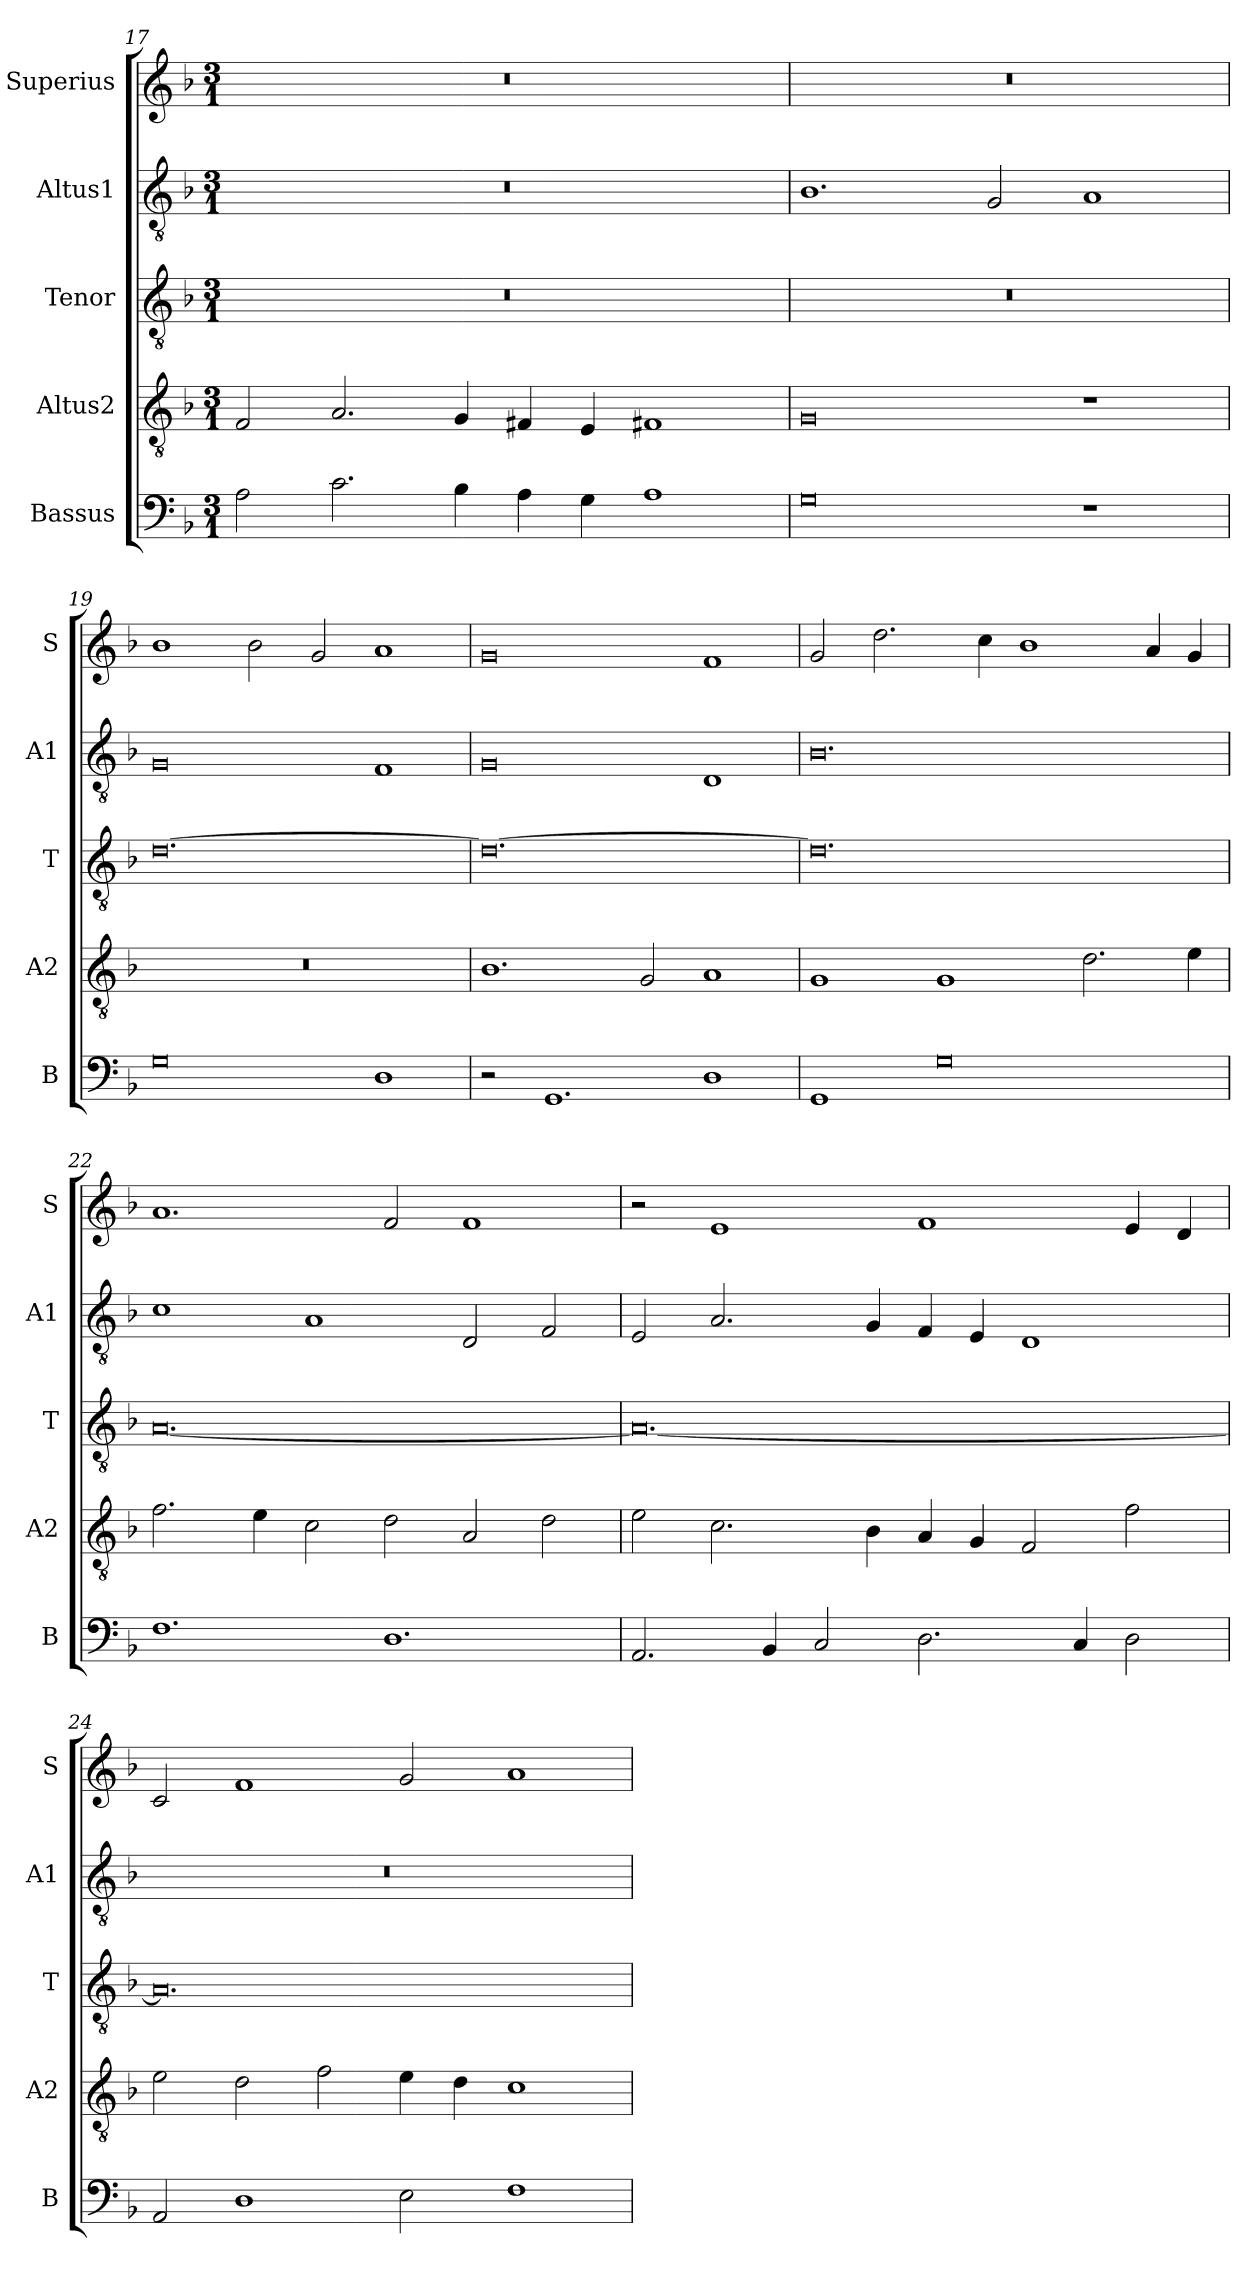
**kern	**kern	**kern	**kern	**kern
*part5	*part4	*part3	*part2	*part1
*staff5	*staff4	*staff3	*staff2	*staff1
*I"Bassus	*I"Altus2	*I"Tenor	*I"Altus1	*I"Superius
*I'B	*I'A2	*I'T	*I'A1	*I'S
*clefF4	*clefGv2	*clefGv2	*clefGv2	*clefG2
*k[b-]	*k[b-]	*k[b-]	*k[b-]	*k[b-]
*M3/1	*M3/1	*M3/1	*M3/1	*M3/1
=17	=17	=17	=17	=17
2A\	2F/	0.r	0.r	0.r
2.c\	2.A/	.	.	.
4B-\	4G/	.	.	.
4A\	4F#X/	.	.	.
4G\	4E/	.	.	.
1A	1F#X	.	.	.
=18	=18	=18	=18	=18
0G	0G	0.r	1.B-	0.r
.	.	.	2G/	.
1r	1r	.	1A	.
=19	=19	=19	=19	=19
0G	0.r	[0.d	0G	1b-
.	.	.	.	2b-\
.	.	.	.	2g/
1D	.	.	1F	1a
=20	=20	=20	=20	=20
2r	1.B-	0.d_	0G	0g
1.GG	.	.	.	.
.	2G/	.	.	.
1D	1A	.	1D	1f
=21	=21	=21	=21	=21
1GG	1G	0.d]	0.B-	2g/
.	.	.	.	2.dd\
0G	1G	.	.	.
.	.	.	.	4cc\
.	.	.	.	1b-
.	2.d\	.	.	.
.	.	.	.	4a/
.	4e\	.	.	4g/
=22	=22	=22	=22	=22
1.F	2.f\	[0.A	1c	1.a
.	4e\	.	.	.
.	2c\	.	1A	.
1.D	2d\	.	.	2f/
.	2A/	.	2D/	1f
.	2d\	.	2F/	.
=23	=23	=23	=23	=23
2.AA/	2e\	0.A_	2E/	2r
.	2.c\	.	2.A/	1e
4BB-/	.	.	.	.
2C/	.	.	.	.
.	4B-\	.	4G/	.
2.D\	4A/	.	4F/	1f
.	4G/	.	4E/	.
.	2F/	.	1D	.
4C/	.	.	.	.
2D\	2f\	.	.	4e/
.	.	.	.	4d/
=24	=24	=24	=24	=24
2AA/	2e\	0.A]	0.r	2c/
1D	2d\	.	.	1f
.	2f\	.	.	.
2E\	4e\	.	.	2g/
.	4d\	.	.	.
1F	1c	.	.	1a
=	=	=	=	=
*-	*-	*-	*-	*-
